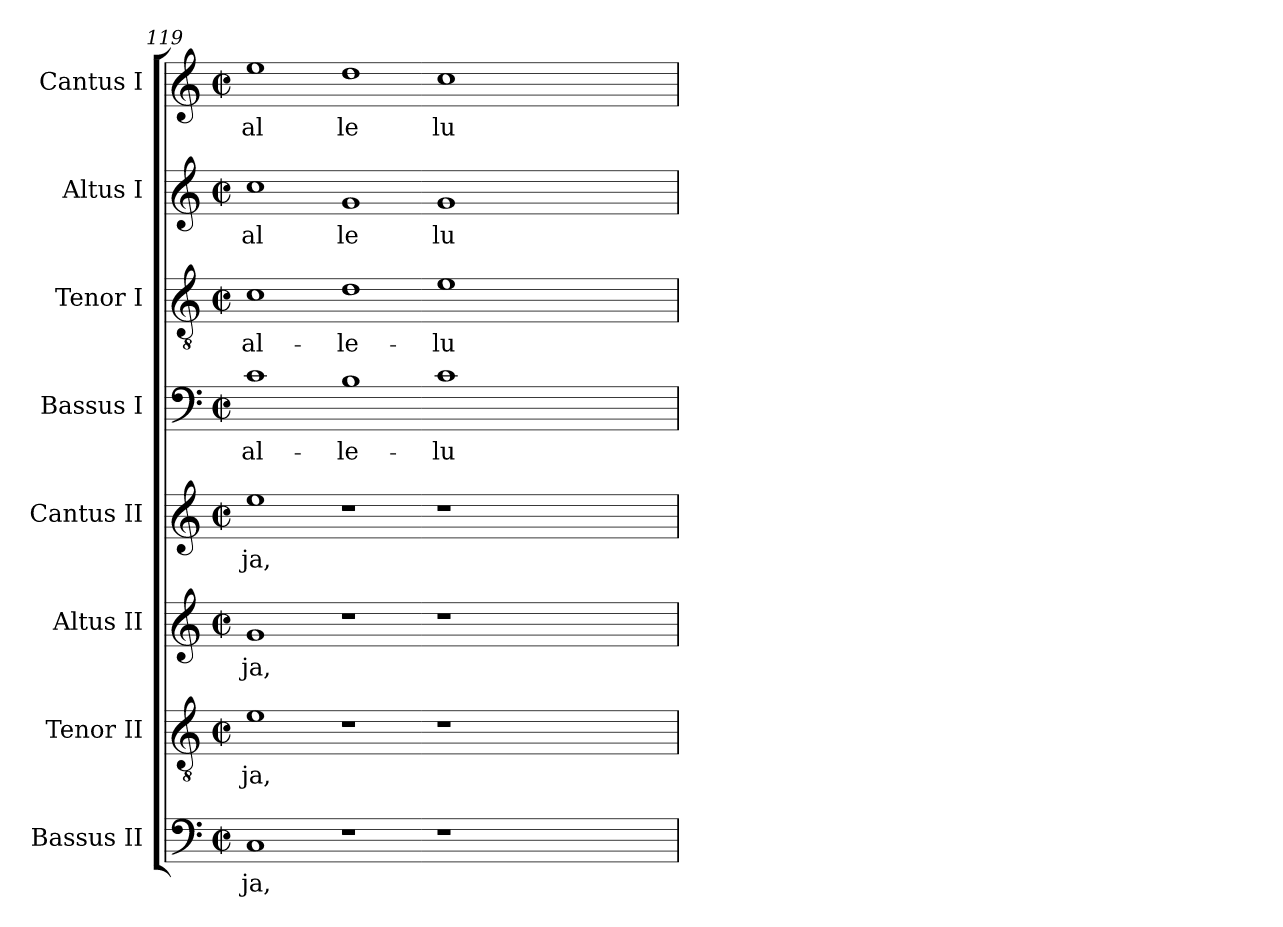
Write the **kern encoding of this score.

**kern	**text	**kern	**text	**kern	**text	**kern	**text	**kern	**text	**kern	**text	**kern	**text	**kern	**text
*part8	*part8	*part7	*part7	*part6	*part6	*part5	*part5	*part4	*part4	*part3	*part3	*part2	*part2	*part1	*part1
*staff8	*staff8	*staff7	*staff7	*staff6	*staff6	*staff5	*staff5	*staff4	*staff4	*staff3	*staff3	*staff2	*staff2	*staff1	*staff1
*I"Bassus II	*	*I"Tenor II	*	*I"Altus II	*	*I"Cantus II	*	*I"Bassus I	*	*I"Tenor I	*	*I"Altus I	*	*I"Cantus I	*
*clefF4	*	*clefGv2	*	*clefG2	*	*clefG2	*	*clefF4	*	*clefGv2	*	*clefG2	*	*clefG2	*
*M2/2	*	*M2/2	*	*M2/2	*	*M2/2	*	*M2/2	*	*M2/2	*	*M2/2	*	*M2/2	*
*met(c|)	*	*met(c|)	*	*met(c|)	*	*met(c|)	*	*met(c|)	*	*met(c|)	*	*met(c|)	*	*met(c|)	*
=119	=119	=119	=119	=119	=119	=119	=119	=119	=119	=119	=119	=119	=119	=119	=119
!	!LO:LY:b:cj	!	!LO:LY:b:cj	!	!LO:LY:b:cj	!	!LO:LY:b:cj	!	!LO:LY:b:cj	!	!LO:LY:b:cj	!	!LO:LY:b:cj	!	!LO:LY:b:cj
1C	ja,	1e	-ja,	1g	ja,	1ee	ja,	1c	al-	1c	al-	1cc	al	1ee	al
!	!	!	!	!	!	!	!	!	!LO:LY:b:cj	!	!LO:LY:b:cj	!	!LO:LY:b:cj	!	!LO:LY:b:cj
1r	.	1r	.	1r	.	1r	.	1B	-le-	1d	-le-	1g	le	1dd	le
!LO:N:vis=1	!	!LO:N:vis=1	!	!LO:N:vis=1	!	!LO:N:vis=1	!	!	!LO:LY:b:cj	!	!LO:LY:b:cj	!	!LO:LY:b:cj	!	!LO:LY:b:cj
0.r	.	0.r	.	0.r	.	0.r	.	1c	-lu-	1e	-lu-	1g	lu	1cc	lu
.	.	.	.	.	.	.	.	0ryy	.	0ryy	.	0ryy	.	0ryy	.
=	=	=	=	=	=	=	=	=	=	=	=	=	=	=	=
*-	*-	*-	*-	*-	*-	*-	*-	*-	*-	*-	*-	*-	*-	*-	*-
